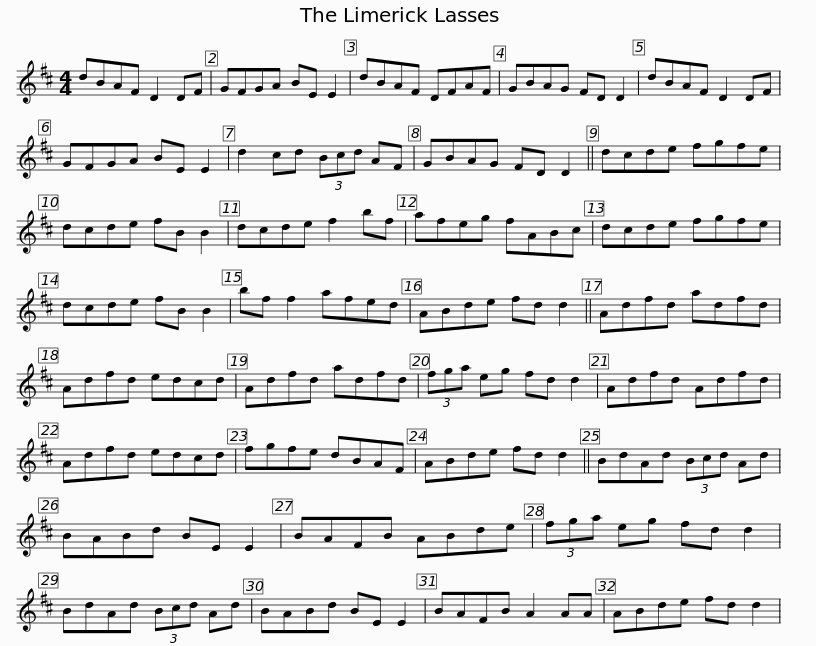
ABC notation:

X:1
L:1/8
M:4/4
I:linebreak $
K:D
V:1 treble
V:1
 dBAF D2 DF | GFGA BE E2 | dBAF DFAF | GBAG FD D2 | dBAF D2 DF | %5
 GFGA BE E2 |$ d2 cd (3Bcd AF | GBAG FD D2 || dcde fgfe | dcde fB B2 | %10
 dcde f2 bf | afeg fABc |$ dcde fgfe | dcde fB B2 | bf f2 afed | %15
 ABde fd d2 || Adfd adfd | Adfd edcd |$ Adfd adfd | (3fga eg fd d2 | %20
 Adfd Adfd | Adfd edcd | fgfe dBAF |$ ABde fd d2 || BdAd (3Bcd Ad | %25
 BABd BE E2 | BAFB ABde | (3fga eg fd d2 |$ BdAd (3Bcd Ad | BABd BE E2 | %30
 BAFB A2 AA | ABde fd d2 | %32
